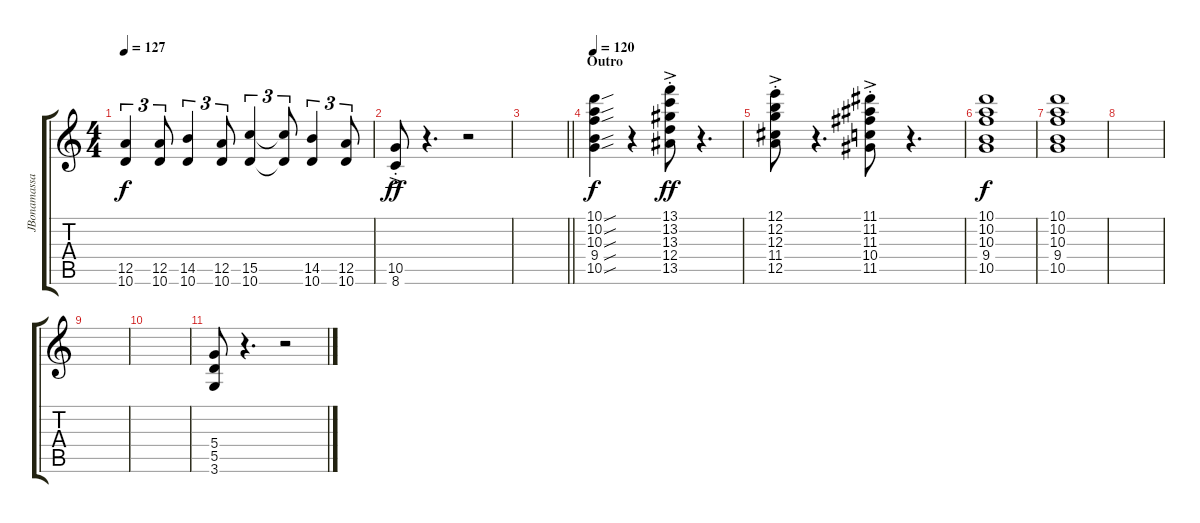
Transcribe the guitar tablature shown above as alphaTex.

\track ("JBonamassa Rythm" "JBonamassa") {instrument overdrivenguitar}
\staff {score tabs}
\tuning (E4 B3 G3 D3 A2 E2) {hide}
\ts (4 4)
\tempo 127
\clef g2
\ks c
(12.5 10.6).4{tu (3 2) dy f} (12.5 10.6).8{tu (3 2)} (14.5 10.6).4{tu (3 2)} (12.5 10.6).8{tu (3 2)} (15.5 10.6).4{tu (3 2)} (15.5{t} 10.6{t}).8{tu (3 2)} (14.5 10.6).4{tu (3 2)} (12.5 10.6).8{tu (3 2)} |
(10.5{ac st} 8.6{ac st}).8{dy ff} r.4{d} r.2 |
\barLineRight lightlight
|
\section ("" "Outro")
\tempo 120
(10.1{sou} 10.2{sou} 10.3{sou} 9.4{sou} 10.5{sou}).4{dy f} r.4 (13.1{ac st} 13.2{ac st} 13.3{ac st} 12.4{ac st} 13.5{ac st}).8{dy ff} r.4{d} |
(12.1{ac st} 12.2{ac st} 12.3{ac st} 11.4{ac st} 12.5{ac st}).8 r.4{d} (11.1{ac st} 11.2{ac st} 11.3{ac st} 10.4{ac st} 11.5{ac st}).8 r.4{d} |
(10.1 10.2 10.3 9.4 10.5).1{dy f} |
(10.1 10.2 10.3 9.4 10.5).1 |
|
|
|
(5.4 5.5 3.6).8 r.4{d} r.2
